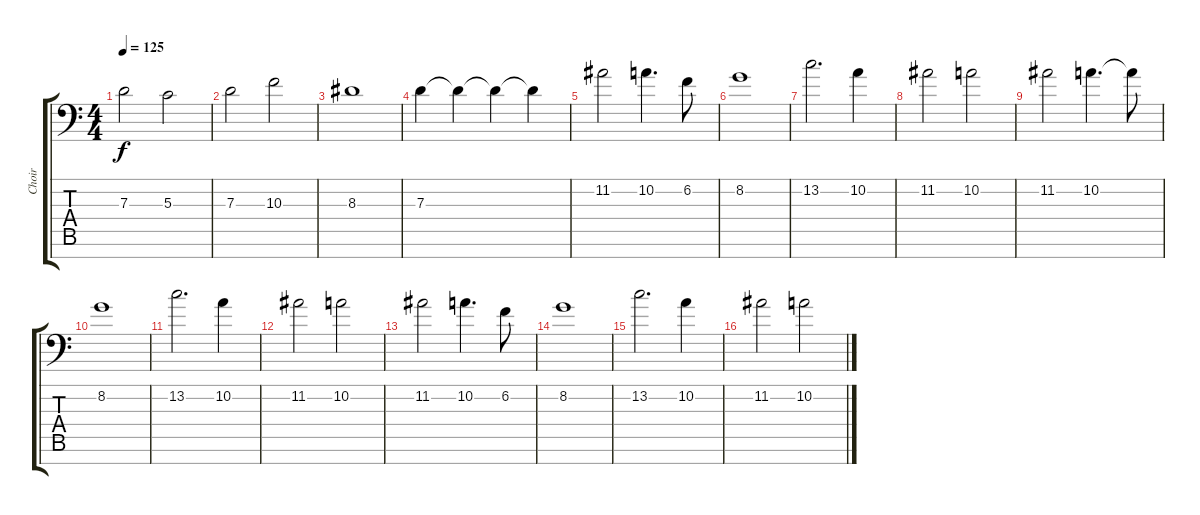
\track ("Choir" "Choir") {instrument choiraahs}
\staff {score tabs}
\tuning (E4 B3 G3 D3 A2 E2 C-1) {hide}
\ts (4 4)
\tempo 125
\clef f4
\ks c
7.3{t}.2{dy f} 5.3.2 |
7.3.2 10.3.2 |
8.3.1 |
7.3.4 7.3{t}.4 7.3{t}.4 7.3{t}.4 |
11.2.2 10.2.4{d} 6.2.8 |
8.2.1 |
13.2.2{d} 10.2.4 |
11.2.2 10.2.2 |
11.2.2 10.2.4{d} 10.2{t}.8 |
8.2.1 |
13.2.2{d} 10.2.4 |
11.2.2 10.2.2 |
11.2.2 10.2.4{d} 6.2.8 |
8.2.1 |
13.2.2{d} 10.2.4 |
11.2.2 10.2.2
